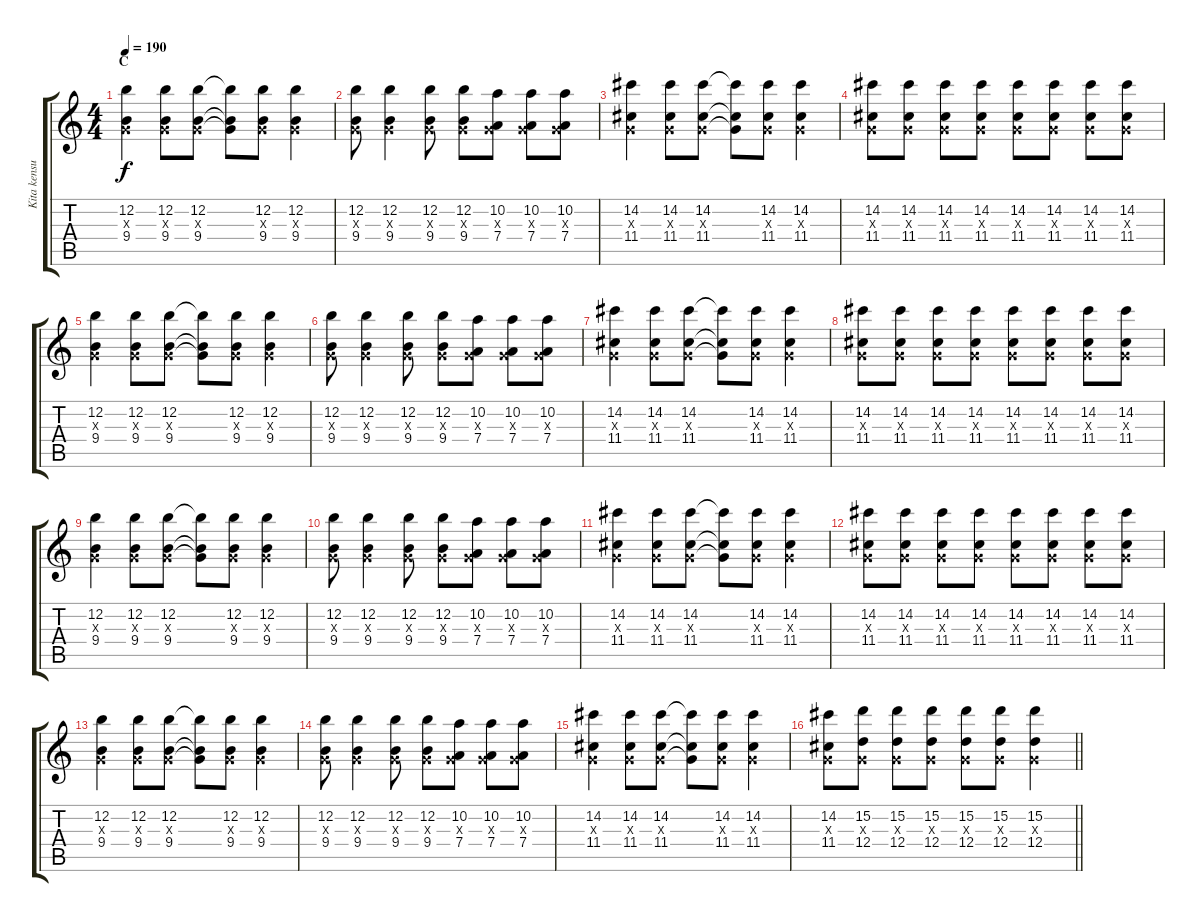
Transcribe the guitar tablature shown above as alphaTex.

\track ("Kita kensuke" "Kita kensu") {instrument distortionguitar}
\staff {score tabs}
\tuning (E4 B3 G3 D3 A2 E2) {hide}
\ts (4 4)
\section ("" "C")
\tempo 190
\clef g2
\ks c
(12.2 0.3{x} 9.4).4{dy f} (12.2 0.3{x} 9.4).8 (12.2 0.3{x} 9.4).8 (12.2{t} 0.3{t} 9.4{t}).8 (12.2 0.3{x} 9.4).8 (12.2 0.3{x} 9.4).4 |
(12.2 0.3{x} 9.4).8 (12.2 0.3{x} 9.4).4 (12.2 0.3{x} 9.4).8 (12.2 0.3{x} 9.4).8 (10.2 0.3{x} 7.4).8 (10.2 0.3{x} 7.4).8 (10.2 0.3{x} 7.4).8 |
(14.2 0.3{x} 11.4).4 (14.2 0.3{x} 11.4).8 (14.2 0.3{x} 11.4).8 (14.2{t} 0.3{t} 11.4{t}).8 (14.2 0.3{x} 11.4).8 (14.2 0.3{x} 11.4).4 |
(14.2 0.3{x} 11.4).8 (14.2 0.3{x} 11.4).8 (14.2 0.3{x} 11.4).8 (14.2 0.3{x} 11.4).8 (14.2 0.3{x} 11.4).8 (14.2 0.3{x} 11.4).8 (14.2 0.3{x} 11.4).8 (14.2 0.3{x} 11.4).8 |
(12.2 0.3{x} 9.4).4 (12.2 0.3{x} 9.4).8 (12.2 0.3{x} 9.4).8 (12.2{t} 0.3{t} 9.4{t}).8 (12.2 0.3{x} 9.4).8 (12.2 0.3{x} 9.4).4 |
(12.2 0.3{x} 9.4).8 (12.2 0.3{x} 9.4).4 (12.2 0.3{x} 9.4).8 (12.2 0.3{x} 9.4).8 (10.2 0.3{x} 7.4).8 (10.2 0.3{x} 7.4).8 (10.2 0.3{x} 7.4).8 |
(14.2 0.3{x} 11.4).4 (14.2 0.3{x} 11.4).8 (14.2 0.3{x} 11.4).8 (14.2{t} 0.3{t} 11.4{t}).8 (14.2 0.3{x} 11.4).8 (14.2 0.3{x} 11.4).4 |
(14.2 0.3{x} 11.4).8 (14.2 0.3{x} 11.4).8 (14.2 0.3{x} 11.4).8 (14.2 0.3{x} 11.4).8 (14.2 0.3{x} 11.4).8 (14.2 0.3{x} 11.4).8 (14.2 0.3{x} 11.4).8 (14.2 0.3{x} 11.4).8 |
(12.2 0.3{x} 9.4).4 (12.2 0.3{x} 9.4).8 (12.2 0.3{x} 9.4).8 (12.2{t} 0.3{t} 9.4{t}).8 (12.2 0.3{x} 9.4).8 (12.2 0.3{x} 9.4).4 |
(12.2 0.3{x} 9.4).8 (12.2 0.3{x} 9.4).4 (12.2 0.3{x} 9.4).8 (12.2 0.3{x} 9.4).8 (10.2 0.3{x} 7.4).8 (10.2 0.3{x} 7.4).8 (10.2 0.3{x} 7.4).8 |
(14.2 0.3{x} 11.4).4 (14.2 0.3{x} 11.4).8 (14.2 0.3{x} 11.4).8 (14.2{t} 0.3{t} 11.4{t}).8 (14.2 0.3{x} 11.4).8 (14.2 0.3{x} 11.4).4 |
(14.2 0.3{x} 11.4).8 (14.2 0.3{x} 11.4).8 (14.2 0.3{x} 11.4).8 (14.2 0.3{x} 11.4).8 (14.2 0.3{x} 11.4).8 (14.2 0.3{x} 11.4).8 (14.2 0.3{x} 11.4).8 (14.2 0.3{x} 11.4).8 |
(12.2 0.3{x} 9.4).4 (12.2 0.3{x} 9.4).8 (12.2 0.3{x} 9.4).8 (12.2{t} 0.3{t} 9.4{t}).8 (12.2 0.3{x} 9.4).8 (12.2 0.3{x} 9.4).4 |
(12.2 0.3{x} 9.4).8 (12.2 0.3{x} 9.4).4 (12.2 0.3{x} 9.4).8 (12.2 0.3{x} 9.4).8 (10.2 0.3{x} 7.4).8 (10.2 0.3{x} 7.4).8 (10.2 0.3{x} 7.4).8 |
(14.2 0.3{x} 11.4).4 (14.2 0.3{x} 11.4).8 (14.2 0.3{x} 11.4).8 (14.2{t} 0.3{t} 11.4{t}).8 (14.2 0.3{x} 11.4).8 (14.2 0.3{x} 11.4).4 |
\barLineRight lightlight
(14.2 0.3{x} 11.4).8 (15.2 0.3{x} 12.4).8 (15.2 0.3{x} 12.4).8 (15.2 0.3{x} 12.4).8 (15.2 0.3{x} 12.4).8 (15.2 0.3{x} 12.4).8 (15.2 0.3{x} 12.4).4
